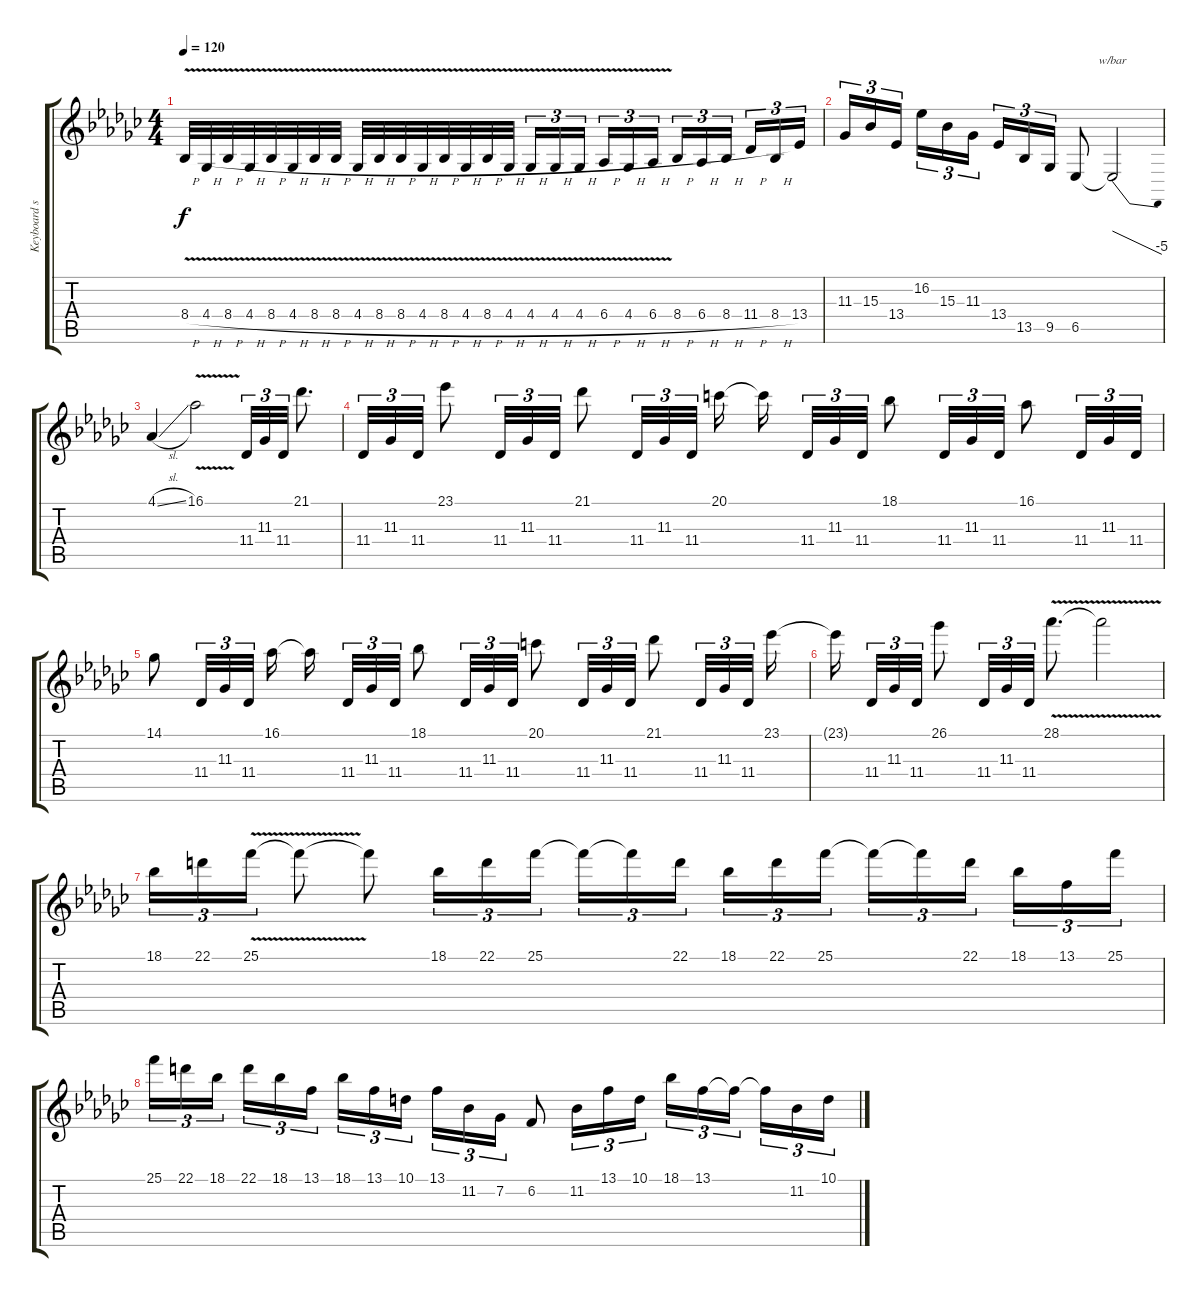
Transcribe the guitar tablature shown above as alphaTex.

\track ("Keyboard solo " "Keyboard s") {instrument lead1square}
\staff {score tabs}
\tuning (E4 B3 G3 D3 A2 E2) {hide}
\ts (4 4)
\tempo 120
\clef g2
\ks gb
8.4{v h}.32{dy f} 4.4{v h}.32 8.4{v h}.32 4.4{v h}.32 8.4{v h}.32 4.4{v h}.32 8.4{v h}.32 8.4{v h}.32 4.4{v h}.32 8.4{v h}.32 8.4{v h}.32 4.4{v h}.32 8.4{v h}.32 4.4{v h}.32 8.4{v h}.32 4.4{v h}.32 4.4{v h}.16{tu (3 2)} 4.4{v h}.16{tu (3 2)} 4.4{v h}.16{tu (3 2) beam splitsecondary} 6.4{v h}.16{tu (3 2)} 4.4{v h}.16{tu (3 2)} 6.4{v h}.16{tu (3 2)} 8.4{h}.16{tu (3 2)} 6.4{h}.16{tu (3 2)} 8.4{h}.16{tu (3 2) beam splitsecondary} 11.4{h}.16{tu (3 2)} 8.4{h}.16{tu (3 2)} 13.4.16{tu (3 2)} |
11.3.16{tu (3 2)} 15.3.16{tu (3 2)} 13.4.16{tu (3 2) beam splitsecondary} 16.2.16{tu (3 2)} 15.3.16{tu (3 2)} 11.3.16{tu (3 2)} 13.4.16{tu (3 2)} 13.5.16{tu (3 2)} 9.5.16{tu (3 2)} 6.5.8 6.5{t}.2{tbe (dive default 0 0 60 -20)} |
4.1{sl}.4 16.1{v}.2 11.4.32{tu (3 2)} 11.3.32{tu (3 2)} 11.4.32{tu (3 2)} 21.1.8{d} |
11.4.32{tu (3 2)} 11.3.32{tu (3 2)} 11.4.32{tu (3 2)} 23.1.8 11.4.32{tu (3 2)} 11.3.32{tu (3 2)} 11.4.32{tu (3 2)} 21.1.8 11.4.32{tu (3 2)} 11.3.32{tu (3 2)} 11.4.32{tu (3 2) beam splitsecondary} 20.1.16 20.1{t}.16{beam splitsecondary} 11.4.32{tu (3 2)} 11.3.32{tu (3 2)} 11.4.32{tu (3 2)} 18.1.8 11.4.32{tu (3 2)} 11.3.32{tu (3 2)} 11.4.32{tu (3 2)} 16.1.8 11.4.32{tu (3 2)} 11.3.32{tu (3 2)} 11.4.32{tu (3 2)} |
14.1.8 11.4.32{tu (3 2)} 11.3.32{tu (3 2)} 11.4.32{tu (3 2) beam splitsecondary} 16.1.16 16.1{t}.16{beam splitsecondary} 11.4.32{tu (3 2)} 11.3.32{tu (3 2)} 11.4.32{tu (3 2)} 18.1.8 11.4.32{tu (3 2)} 11.3.32{tu (3 2)} 11.4.32{tu (3 2)} 20.1.8 11.4.32{tu (3 2)} 11.3.32{tu (3 2)} 11.4.32{tu (3 2)} 21.1.8 11.4.32{tu (3 2)} 11.3.32{tu (3 2)} 11.4.32{tu (3 2) beam splitsecondary} 23.1.16 |
23.1{t}.16{beam splitsecondary} 11.4.32{tu (3 2)} 11.3.32{tu (3 2)} 11.4.32{tu (3 2)} 26.1.8 11.4.32{tu (3 2)} 11.3.32{tu (3 2)} 11.4.32{tu (3 2)} 28.1{v}.8{d} 28.1{t}.2 |
18.1.16{tu (3 2)} 22.1.16{tu (3 2)} 25.1{v}.16{tu (3 2)} 25.1{t}.8 25.1{t}.8 18.1.16{tu (3 2)} 22.1.16{tu (3 2)} 25.1.16{tu (3 2)} 25.1{t}.16{tu (3 2)} 25.1{t}.16{tu (3 2)} 22.1.16{tu (3 2) beam splitsecondary} 18.1.16{tu (3 2)} 22.1.16{tu (3 2)} 25.1.16{tu (3 2)} 25.1{t}.16{tu (3 2)} 25.1{t}.16{tu (3 2)} 22.1.16{tu (3 2) beam splitsecondary} 18.1.16{tu (3 2)} 13.1.16{tu (3 2)} 25.1.16{tu (3 2)} |
25.1.16{tu (3 2)} 22.1.16{tu (3 2)} 18.1.16{tu (3 2) beam splitsecondary} 22.1.16{tu (3 2)} 18.1.16{tu (3 2)} 13.1.16{tu (3 2)} 18.1.16{tu (3 2)} 13.1.16{tu (3 2)} 10.1.16{tu (3 2) beam splitsecondary} 13.1.16{tu (3 2)} 11.2.16{tu (3 2)} 7.2.16{tu (3 2)} 6.2.8 11.2.16{tu (3 2)} 13.1.16{tu (3 2)} 10.1.16{tu (3 2)} 18.1.16{tu (3 2)} 13.1.16{tu (3 2)} 13.1{t}.16{tu (3 2) beam splitsecondary} 13.1{t}.16{tu (3 2)} 11.2.16{tu (3 2)} 10.1.16{tu (3 2)}
